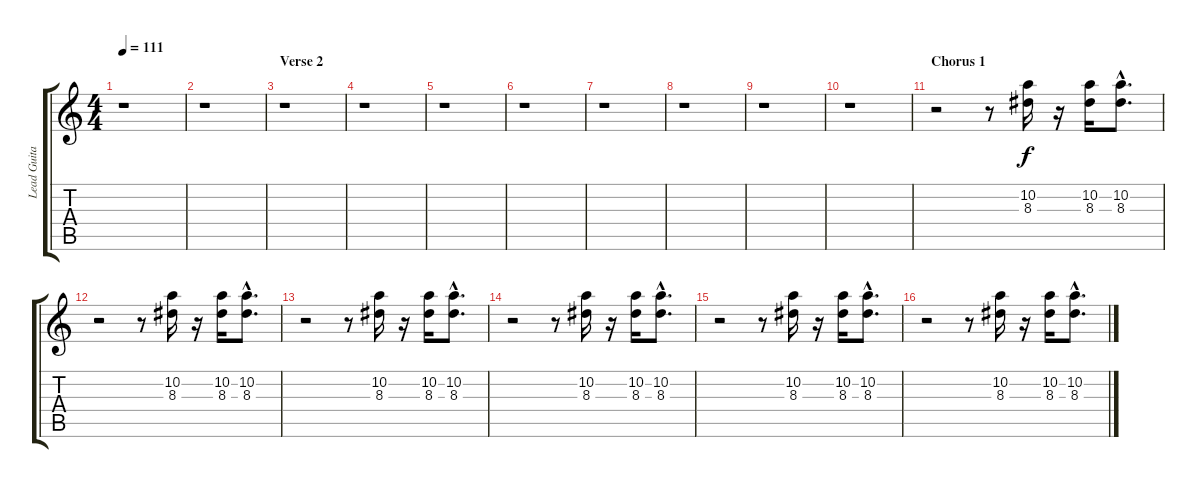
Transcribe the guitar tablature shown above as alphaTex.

\track ("Lead Guitar" "Lead Guita") {instrument overdrivenguitar}
\staff {score tabs}
\tuning (E4 B3 G3 D3 A2 E2) {hide}
\ts (4 4)
\tempo 111
\clef g2
\ks c
r.1{dy f} |
r.1 |
\section ("" "Verse 2")
r.1 |
r.1 |
r.1 |
r.1 |
r.1 |
r.1 |
r.1 |
r.1 |
\section ("" "Chorus 1")
r.2 r.8 (10.2 8.3).16 r.16 (10.2 8.3).16 (10.2{hac} 8.3{hac}).8{d} |
r.2 r.8 (10.2 8.3).16 r.16 (10.2 8.3).16 (10.2{hac} 8.3{hac}).8{d} |
r.2 r.8 (10.2 8.3).16 r.16 (10.2 8.3).16 (10.2{hac} 8.3{hac}).8{d} |
r.2 r.8 (10.2 8.3).16 r.16 (10.2 8.3).16 (10.2{hac} 8.3{hac}).8{d} |
r.2 r.8 (10.2 8.3).16 r.16 (10.2 8.3).16 (10.2{hac} 8.3{hac}).8{d} |
r.2 r.8 (10.2 8.3).16 r.16 (10.2 8.3).16 (10.2{hac} 8.3{hac}).8{d}
